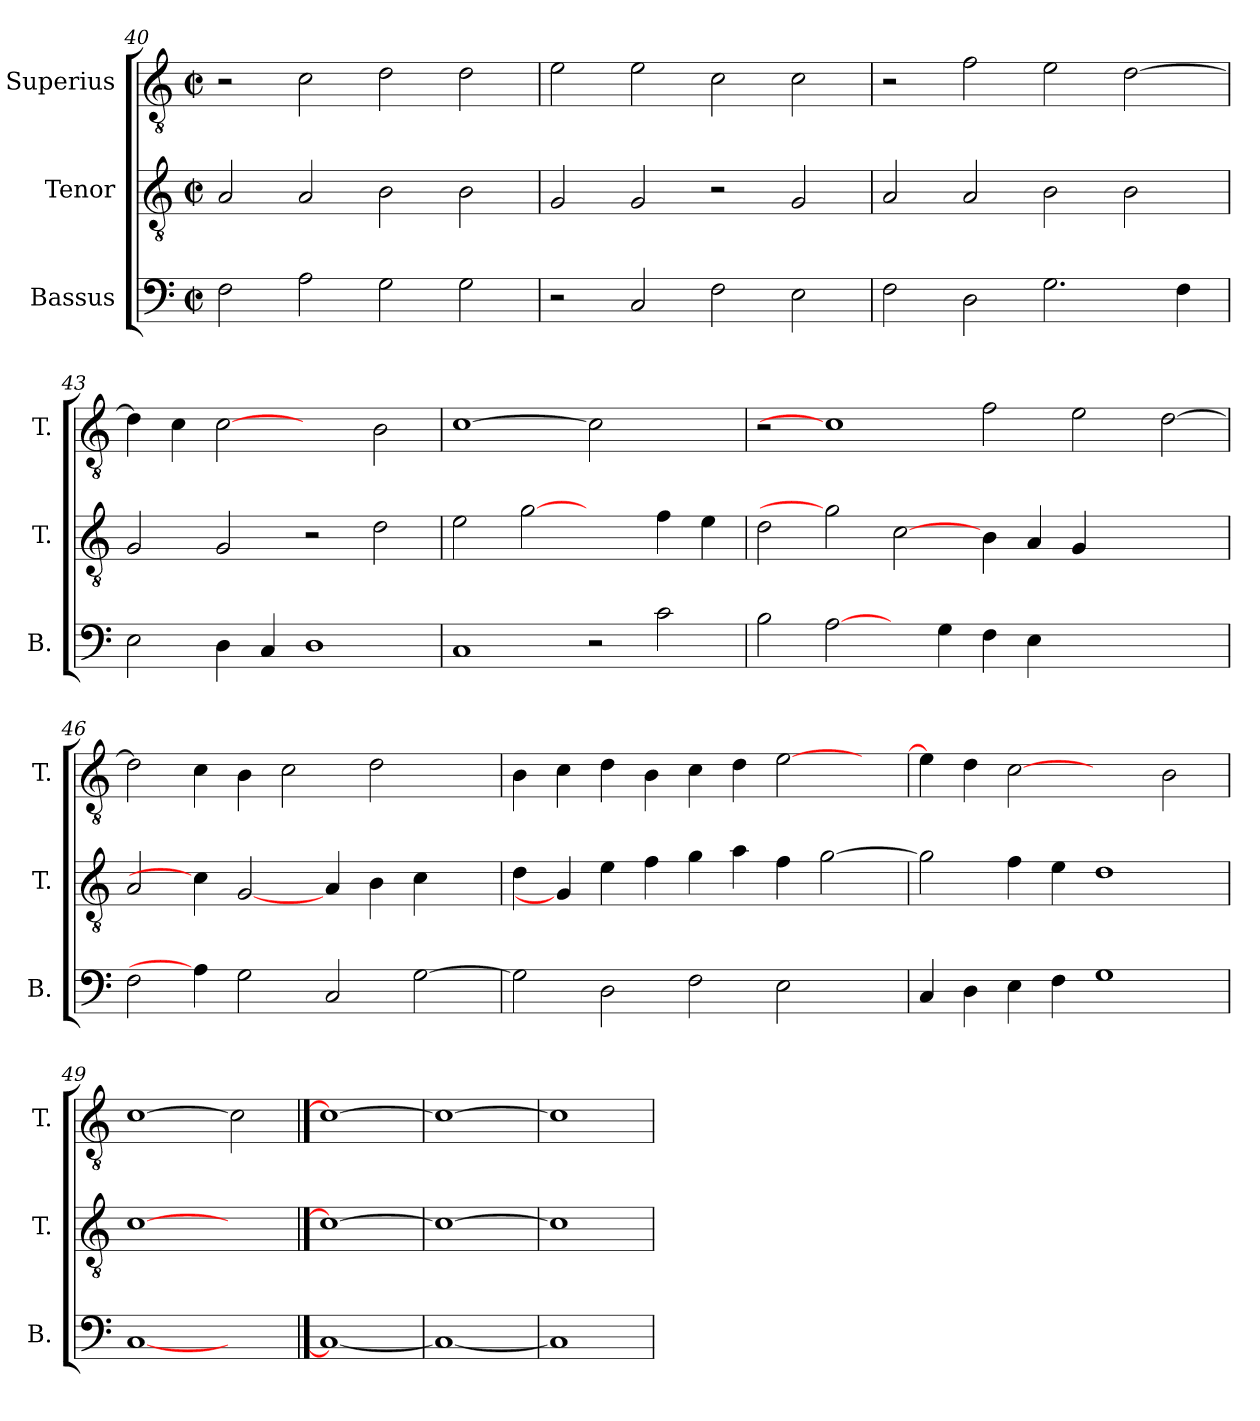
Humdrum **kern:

**kern	**kern	**kern
*part3	*part2	*part1
*staff3	*staff2	*staff1
*I"Bassus	*I"Tenor	*I"Superius
*I'B.	*I'T.	*I'T.
*clefF4	*clefGv2	*clefGv2
*	*ITrd7c12	*ITrd7c12
*k[]	*k[]	*k[]
*C:	*C:	*C:
*M2/2	*M2/2	*M2/2
*met(c|)	*met(c|)	*met(c|)
=40	=40	=40
2Fi\	2AAi/	2r
2Ai\	2AAi/	2Ci\
2Gi\	2BBi\	2Di\
2Gi\	2BBi\	2Di\
=41	=41	=41
2r	2GGi/	2Ei\
2Ci/	2GGi/	2Ei\
2Fi\	2r	2Ci\
2Ei\	2GGi/	2Ci\
!!LO:PB:g=z
=42	=42	=42
2Fi\	2AAi/	2r
2Di\	2AAi/	2Fi\
2.Gi\	2BBi\	2Ei\
.	2BBi\	[>2Di\
4Fi\	.	.
=43	=43	=43
2Ei\	2GGi/	4Di\]
.	.	4Ci\
4Di\	2GGi/	[2Ci
4Ci/	.	.
1Di	2r	2ryy
.	2Di\	2BBi\
=44	=44	=44
1Ci	2Ei\	[1Ci
.	[2Gi	.
2r	2ryy	2Ci]
2ci\	4Fi\	2ryy
.	4Ei\	.
=45	=45	=45
2Bi\	2Di\	2r
[2Ai\	2Gi]	1Ci]
4ryy	[2Ci\	.
4Gi\	.	.
4Fi\	4BBi\	2Fi\
4Ei\	4AAi/	.
1ryy	4GGi/	2Ei\
.	2.ryy	.
.	.	[>2Di\
!!LO:LB:g=z
=46	=46	=46
2Fi\	2AAi/	2Di\]
4Ai\]	4Ci\]	4Ci\
2Gi\	[2GGi/	4BBi\
.	.	2Ci\
2Ci/	4AAi/	.
.	4BBi\	2Di\
[>2Gi\	4Ci\	.
.	4ryy	4ryy
=47	=47	=47
2Gi\]	4Di\	4BBi\
.	4GGi/]	4Ci\
2Di\	4Ei\	4Di\
.	4Fi\	4BBi\
2Fi\	4Gi\	4Ci\
.	4Ai\	4Di\
2Ei\	4Fi\	[>2Ei\
.	[>2Gi\	.
4ryy	.	4ryy
=48	=48	=48
4Ci/	2Gi\]	4Ei\]
4Di\	.	4Di\
4Ei\	4Fi\	[2Ci
4Fi\	4Ei\	.
1Gi	1Di	2ryy
.	.	2BBi\
=49	=49	=49
[1Ci	[1Ci	[1Ci
2ryy	2ryy	2Ci]
==50	==50	==50
1Ci_	1Ci_	1Ci_
=51	=51	=51
1Ci_	1Ci_	1Ci_
=52	=52	=52
1Ci]	1Ci]	1Ci]
=	=	=
*-	*-	*-
